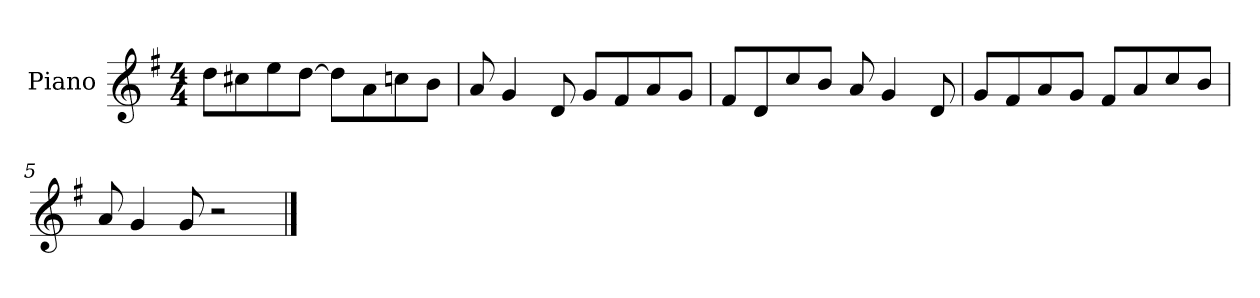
**kern
*part1
*staff1
*I"Piano
*I'P-no
*clefG2
*k[f#]
*M4/4
*MM90
=1
8dd\L
8cc#X\
8ee\
[8dd\J
8dd\L]
8a\
8ccn\
8b\J
=2
8a/
4g/
8d/
8g/L
8f#/
8a/
8g/J
=3
8f#/L
8d/
8cc/
8b/J
8a/
4g/
8d/
=4
8g/L
8f#/
8a/
8g/J
8f#/L
8a/
8cc/
8b/J
=5
8a/
4g/
8g/
2r
==
*-
